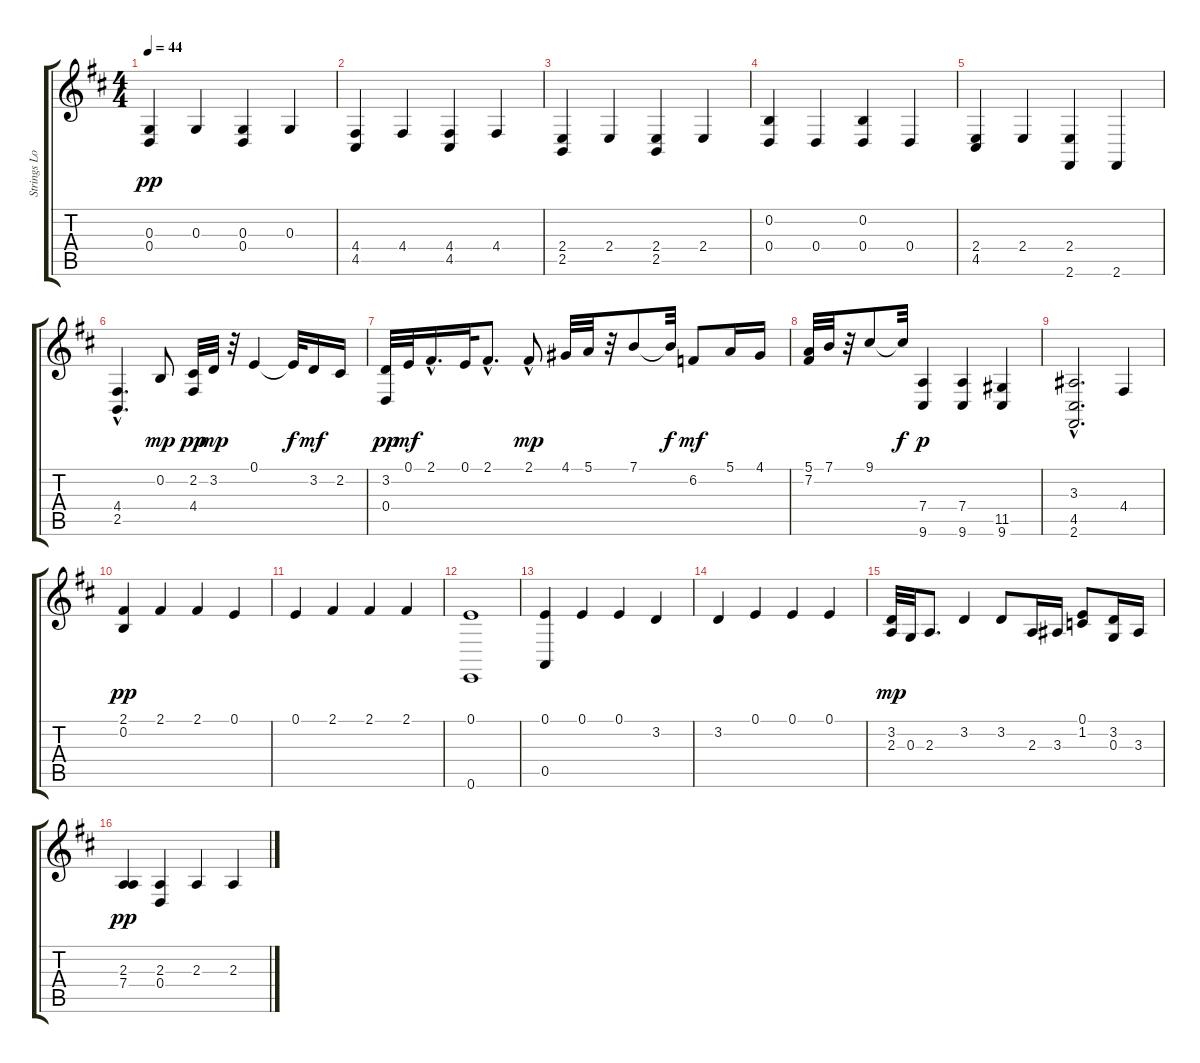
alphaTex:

\track ("Strings Lower" "Strings Lo") {instrument stringensemble1}
\staff {score tabs}
\tuning (E4 B3 G3 D3 A2 E2) {hide}
\ts (4 4)
\tempo 44
\clef g2
\ks d
(0.3 0.4).4{dy pp} 0.3.4 (0.3 0.4).4 0.3.4 |
(4.4 4.5).4 4.4.4 (4.4 4.5).4 4.4.4 |
(2.4 2.5).4 2.4.4 (2.4 2.5).4 2.4.4 |
(0.2 0.4).4 0.4.4 (0.2 0.4).4 0.4.4 |
(2.4 4.5).4 2.4.4 (2.4 2.6).4 2.6.4 |
(4.4 2.5{hac}).4{d} 0.2.8{dy mp} (2.2 4.4).32{dy pp} 3.2.32{dy mp} r.32 0.1.4 0.1{t}.32{dy f} 3.2.16{dy mf} 2.2.16 |
(3.2 0.4).32{dy pp} 0.1.32{dy mf} 2.1{hac}.16{d} 0.1.32 2.1{hac}.8{d} 2.1{hac}.8{dy mp} 4.1.32 5.1.32 r.32 7.1.8 7.1{t}.32{dy f} 6.2.8{dy mf} 5.1.16 4.1.16 |
(5.1 7.2).32 7.1.32 r.32 9.1.8 9.1{t}.32{dy f} (7.4 9.6).4{dy p} (7.4 9.6).4 (11.5 9.6).4 |
(3.3 4.5{hac} 2.6).2{d} 4.4.4 |
(2.1 0.2).4{dy pp} 2.1.4 2.1.4 0.1.4 |
0.1.4 2.1.4 2.1.4 2.1.4 |
(0.1 0.6).1 |
(0.1 0.5).4 0.1.4 0.1.4 3.2.4 |
3.2.4 0.1.4 0.1.4 0.1.4 |
(3.2 2.3).32{dy mp} 0.3.32 2.3.8{d} 3.2.4 3.2.8 2.3.16 3.3.16 (0.1 1.2).8 (3.2 0.3).16 3.3.16 |
(2.3 7.4).4{dy pp} (2.3 0.4).4 2.3.4 2.3.4
